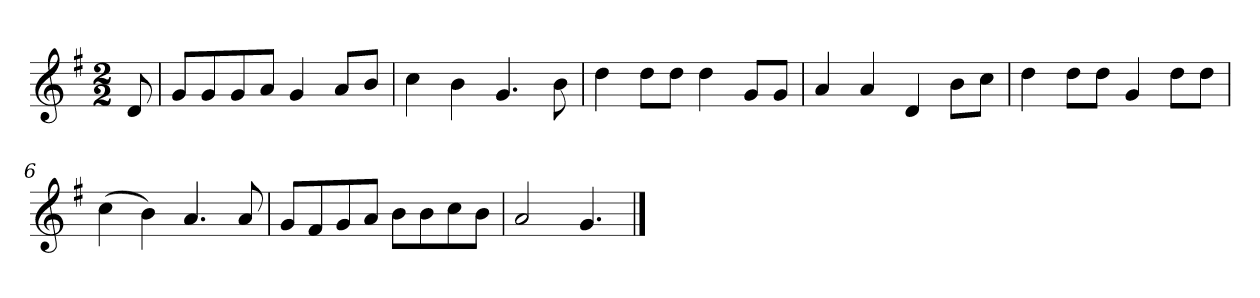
**kern
*part1
*staff1
*k[f#]
*M2/2
*MM120
=
8d
=1
8gL
8g
8g
8aJ
4g
8aL
8bJ
=2
4cc
4b
4.g
8b
=3
4dd
8ddL
8ddJ
4dd
8gL
8gJ
=4
4a
4a
4d
8bL
8ccJ
=5
4dd
8ddL
8ddJ
4g
8ddL
8ddJ
=6
(4cc
4b)
4.a
8a
=7
8gL
8f#
8g
8aJ
8bL
8b
8cc
8bJ
=8
2a
4.g
==
*-
